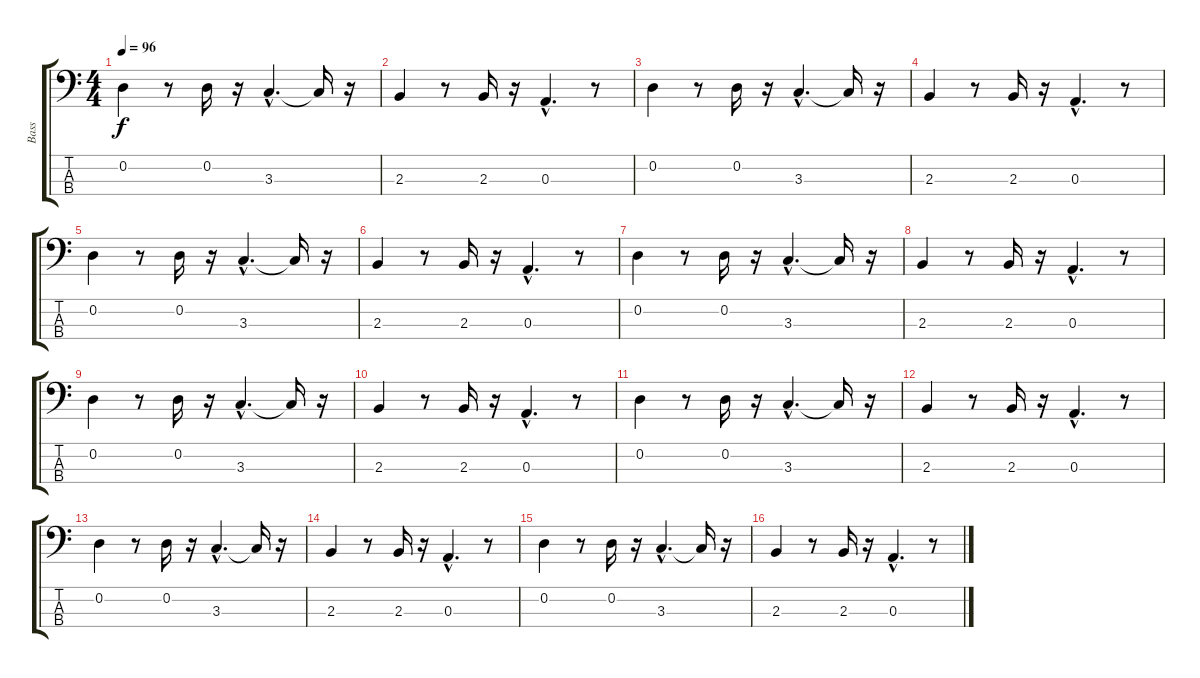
\track ("Bass" "Bass") {instrument electricbasspick}
\staff {score tabs}
\tuning (G2 D2 A1 E1) {hide}
\ts (4 4)
\tempo 96
\clef f4
\ks c
0.2.4{dy f} r.8 0.2.16 r.16 3.3{hac}.4{d} 3.3{t}.16 r.16 |
2.3.4 r.8 2.3.16 r.16 0.3{hac}.4{d} r.8 |
0.2.4 r.8 0.2.16 r.16 3.3{hac}.4{d} 3.3{t}.16 r.16 |
2.3.4 r.8 2.3.16 r.16 0.3{hac}.4{d} r.8 |
0.2.4 r.8 0.2.16 r.16 3.3{hac}.4{d} 3.3{t}.16 r.16 |
2.3.4 r.8 2.3.16 r.16 0.3{hac}.4{d} r.8 |
0.2.4 r.8 0.2.16 r.16 3.3{hac}.4{d} 3.3{t}.16 r.16 |
2.3.4 r.8 2.3.16 r.16 0.3{hac}.4{d} r.8 |
0.2.4 r.8 0.2.16 r.16 3.3{hac}.4{d} 3.3{t}.16 r.16 |
2.3.4 r.8 2.3.16 r.16 0.3{hac}.4{d} r.8 |
0.2.4 r.8 0.2.16 r.16 3.3{hac}.4{d} 3.3{t}.16 r.16 |
2.3.4 r.8 2.3.16 r.16 0.3{hac}.4{d} r.8 |
0.2.4 r.8 0.2.16 r.16 3.3{hac}.4{d} 3.3{t}.16 r.16 |
2.3.4 r.8 2.3.16 r.16 0.3{hac}.4{d} r.8 |
0.2.4 r.8 0.2.16 r.16 3.3{hac}.4{d} 3.3{t}.16 r.16 |
2.3.4 r.8 2.3.16 r.16 0.3{hac}.4{d} r.8
